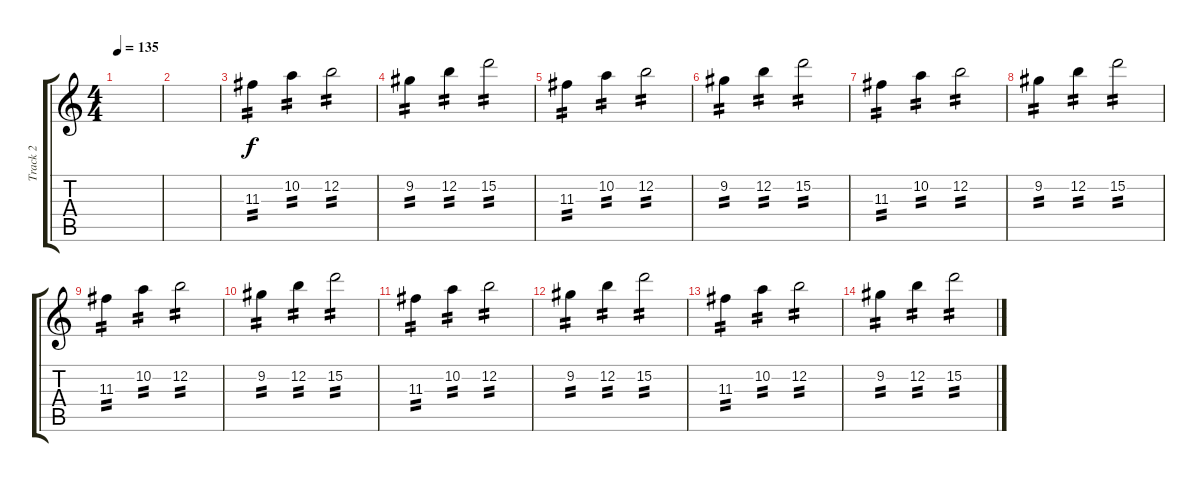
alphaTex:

\track ("Track 2" "Track 2") {instrument overdrivenguitar}
\staff {score tabs}
\tuning (E4 B3 G3 D3 A2 E2) {hide}
\ts (4 4)
\tempo 135
\clef g2
\ks c
|
|
11.3.4{tp 2} 10.2.4{tp 2} 12.2.2{tp 2} |
9.2.4{tp 2} 12.2.4{tp 2} 15.2.2{tp 2} |
11.3.4{tp 2} 10.2.4{tp 2} 12.2.2{tp 2} |
9.2.4{tp 2} 12.2.4{tp 2} 15.2.2{tp 2} |
11.3.4{tp 2} 10.2.4{tp 2} 12.2.2{tp 2} |
9.2.4{tp 2} 12.2.4{tp 2} 15.2.2{tp 2} |
11.3.4{tp 2} 10.2.4{tp 2} 12.2.2{tp 2} |
9.2.4{tp 2} 12.2.4{tp 2} 15.2.2{tp 2} |
11.3.4{tp 2} 10.2.4{tp 2} 12.2.2{tp 2} |
9.2.4{tp 2} 12.2.4{tp 2} 15.2.2{tp 2} |
11.3.4{tp 2} 10.2.4{tp 2} 12.2.2{tp 2} |
9.2.4{tp 2} 12.2.4{tp 2} 15.2.2{tp 2}
